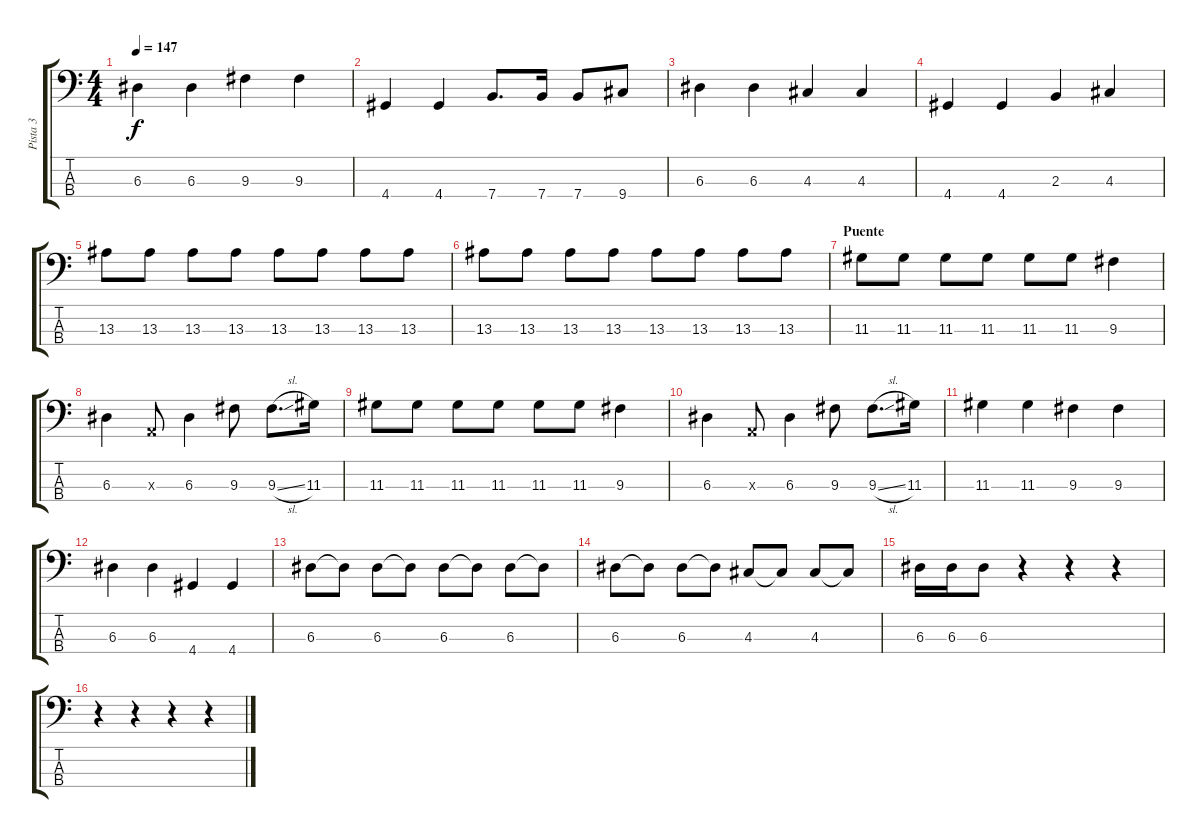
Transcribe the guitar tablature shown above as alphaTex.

\track ("Pista 3" "Pista 3") {instrument electricbasspick}
\staff {score tabs}
\tuning (G2 D2 A1 E1) {hide}
\ts (4 4)
\tempo 147
\clef f4
\ks c
6.3.4{dy f} 6.3.4 9.3.4 9.3.4 |
4.4.4 4.4.4 7.4.8{d} 7.4.16 7.4.8 9.4.8 |
6.3.4 6.3.4 4.3.4 4.3.4 |
4.4.4 4.4.4 2.3.4 4.3.4 |
13.3.8 13.3.8 13.3.8 13.3.8 13.3.8 13.3.8 13.3.8 13.3.8 |
13.3.8 13.3.8 13.3.8 13.3.8 13.3.8 13.3.8 13.3.8 13.3.8 |
\section ("" "Puente")
11.3.8 11.3.8 11.3.8 11.3.8 11.3.8 11.3.8 9.3.4 |
6.3.4 0.3{x}.8 6.3.4 9.3.8 9.3{sl}.8{d} 11.3.16 |
11.3.8 11.3.8 11.3.8 11.3.8 11.3.8 11.3.8 9.3.4 |
6.3.4 0.3{x}.8 6.3.4 9.3.8 9.3{sl}.8{d} 11.3.16 |
11.3.4 11.3.4 9.3.4 9.3.4 |
6.3.4 6.3.4 4.4.4 4.4.4 |
6.3.8 6.3{t}.8 6.3.8 6.3{t}.8 6.3.8 6.3{t}.8 6.3.8 6.3{t}.8 |
6.3.8 6.3{t}.8 6.3.8 6.3{t}.8 4.3.8 4.3{t}.8 4.3.8 4.3{t}.8 |
6.3.16 6.3.16 6.3.8 r.4 r.4 r.4 |
r.4 r.4 r.4 r.4
